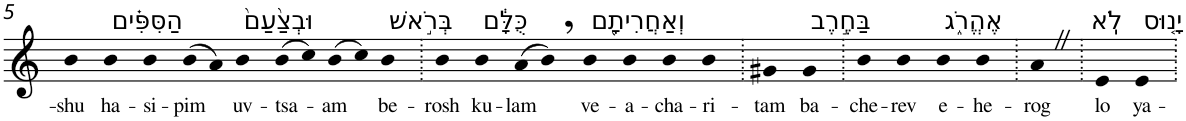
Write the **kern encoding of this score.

**kern	**text
*part1	*part1
*staff1	*staff1
*I"Piano	*
*I'Pno	*
!!LO:PB:g=z
*clefG2	*
*k[]	*
=5	=5
!	!LO:LY:b
4b	-shu
!LO:TX:a:t=הַסִּפִּ֗ים	!
!	!LO:LY:b
4b	ha-
!	!LO:LY:b
4b	-si-
!	!LO:LY:b
(>8b	-pim
8a)	.
!LO:TX:a:t=וּבְצַ֙עַם֙	!
!	!LO:LY:b
4b	uv-
!	!LO:LY:b
(>8b	-tsa-
8cc)	.
!	!LO:LY:b
(>8b	-am
8cc)	.
!LO:TX:a:t=בְּרֹ֣אשׁ	!
!	!LO:LY:b
4b	be-
=6.	=6.
!	!LO:LY:b
4b	-rosh
!LO:TX:a:t=כֻּלָּ֔ם	!
!	!LO:LY:b
4b	ku-
!	!LO:LY:b
(>8a	-lam
8b,)	.
!LO:TX:a:t=וְאַחֲרִיתָ֖ם	!
!	!LO:LY:b
4b	ve-
!	!LO:LY:b
4b	-a-
!	!LO:LY:b
4b	-cha-
!	!LO:LY:b
4b	-ri-
=7.	=7.
!	!LO:LY:b
4g#X	-tam
!LO:TX:a:t=בַּחֶ֣רֶב	!
!	!LO:LY:b
4g#	ba-
=8.	=8.
!	!LO:LY:b
4b	-che-
!	!LO:LY:b
4b	-rev
!LO:TX:a:t=אֶהֱרֹ֑ג	!
!	!LO:LY:b
4b	e-
!	!LO:LY:b
4b	-he-
=9.	=9.
!	!LO:LY:b
4aZ	-rog
=10.	=10.
!LO:TX:a:t=לֹֽא	!
!	!LO:LY:b
4e	lo
!LO:TX:a:t=יָנ֤וּס	!
!	!LO:LY:b
4e	ya-
=.	=.
*-	*-
